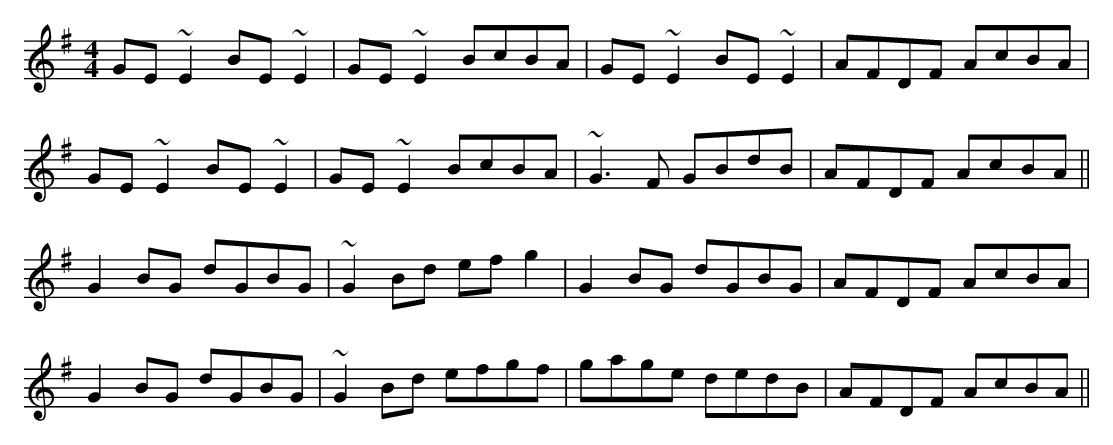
X:1
M:4/4
K:Emin
GE ~E2 BE ~E2|GE ~E2 BcBA|GE ~E2 BE ~E2|AFDF AcBA|
GE ~E2 BE ~E2|GE ~E2 BcBA|~G3 F GBdB|AFDF AcBA||
G2 BG dGBG|~G2 Bd efg2|G2 BG dGBG|AFDF AcBA|
G2 BG dGBG|~G2 Bd efgf|gage dedB|AFDF AcBA||
